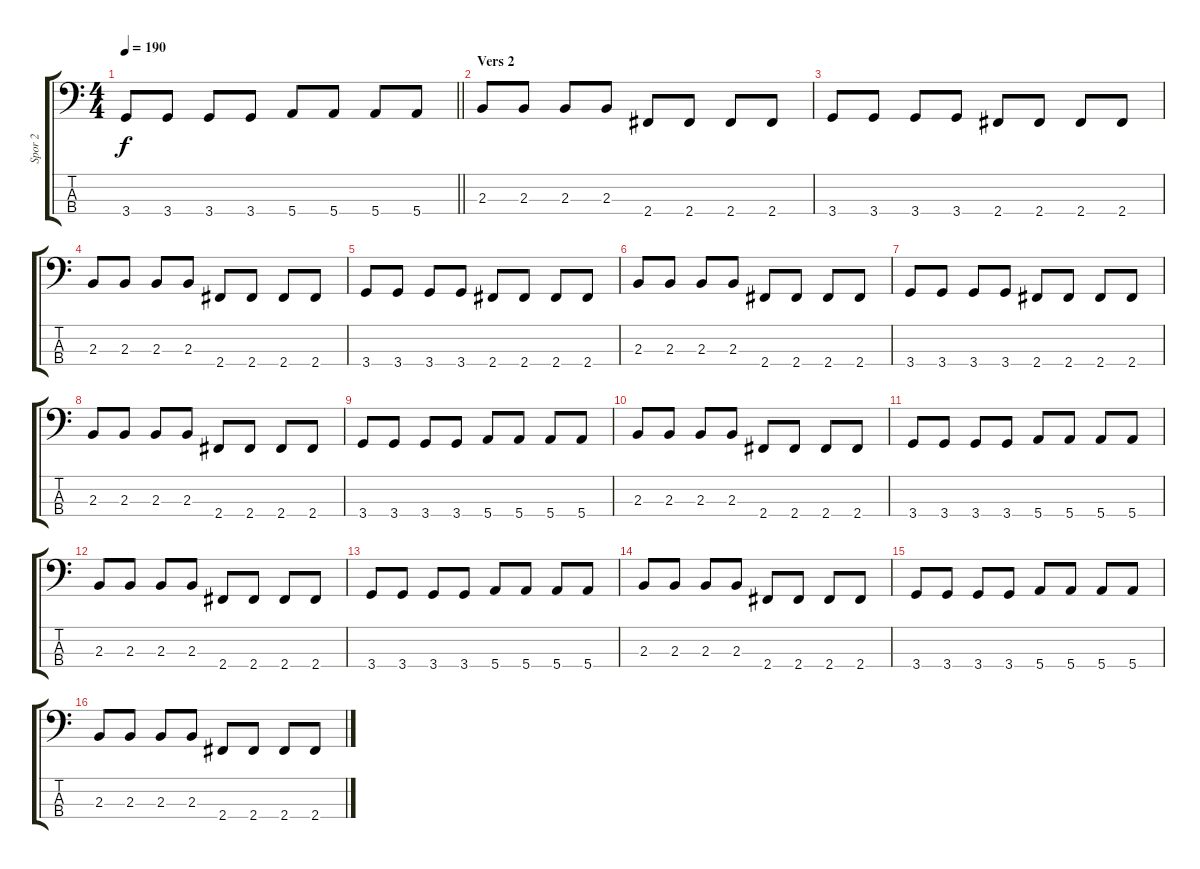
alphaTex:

\track ("Spor 2" "Spor 2") {instrument electricbasspick}
\staff {score tabs}
\tuning (G2 D2 A1 E1) {hide}
\ts (4 4)
\tempo 190
\clef f4
\barLineRight lightlight
\ks c
3.4.8{dy f} 3.4.8 3.4.8 3.4.8 5.4.8 5.4.8 5.4.8 5.4.8 |
\section ("" "Vers 2")
2.3.8 2.3.8 2.3.8 2.3.8 2.4.8 2.4.8 2.4.8 2.4.8 |
3.4.8 3.4.8 3.4.8 3.4.8 2.4.8 2.4.8 2.4.8 2.4.8 |
2.3.8 2.3.8 2.3.8 2.3.8 2.4.8 2.4.8 2.4.8 2.4.8 |
3.4.8 3.4.8 3.4.8 3.4.8 2.4.8 2.4.8 2.4.8 2.4.8 |
2.3.8 2.3.8 2.3.8 2.3.8 2.4.8 2.4.8 2.4.8 2.4.8 |
3.4.8 3.4.8 3.4.8 3.4.8 2.4.8 2.4.8 2.4.8 2.4.8 |
2.3.8 2.3.8 2.3.8 2.3.8 2.4.8 2.4.8 2.4.8 2.4.8 |
3.4.8 3.4.8 3.4.8 3.4.8 5.4.8 5.4.8 5.4.8 5.4.8 |
2.3.8 2.3.8 2.3.8 2.3.8 2.4.8 2.4.8 2.4.8 2.4.8 |
3.4.8 3.4.8 3.4.8 3.4.8 5.4.8 5.4.8 5.4.8 5.4.8 |
2.3.8 2.3.8 2.3.8 2.3.8 2.4.8 2.4.8 2.4.8 2.4.8 |
3.4.8 3.4.8 3.4.8 3.4.8 5.4.8 5.4.8 5.4.8 5.4.8 |
2.3.8 2.3.8 2.3.8 2.3.8 2.4.8 2.4.8 2.4.8 2.4.8 |
3.4.8 3.4.8 3.4.8 3.4.8 5.4.8 5.4.8 5.4.8 5.4.8 |
2.3.8 2.3.8 2.3.8 2.3.8 2.4.8 2.4.8 2.4.8 2.4.8
